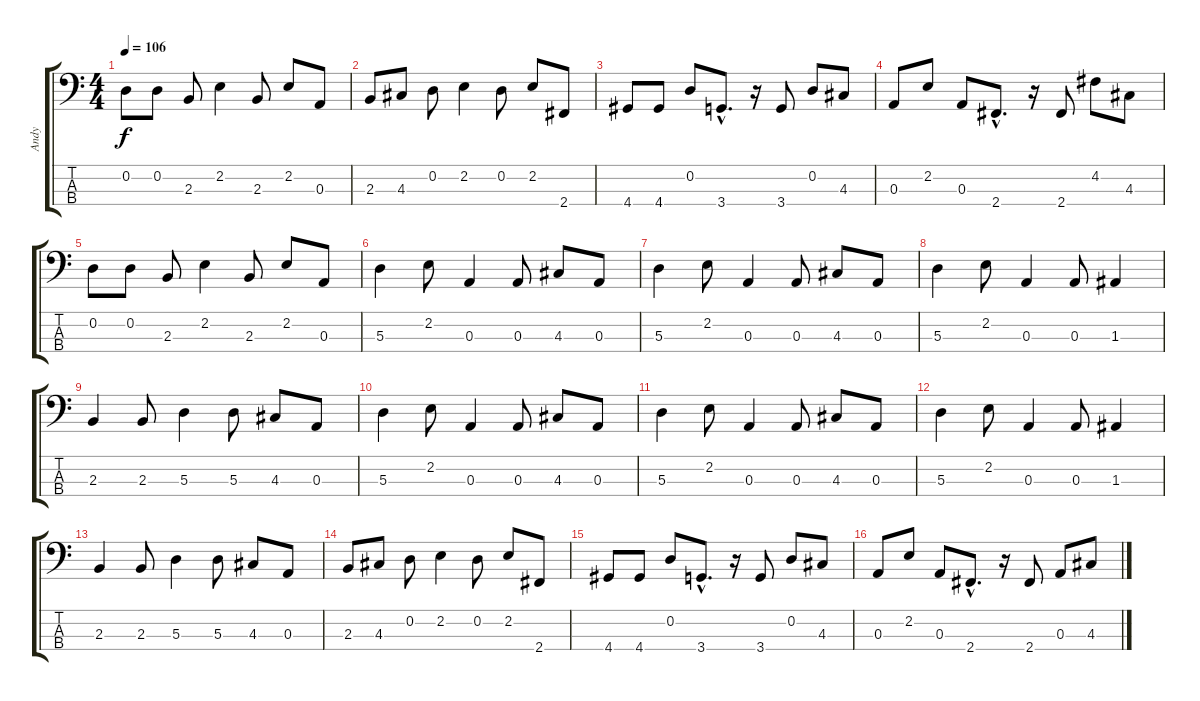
\track ("Andy" "Andy") {instrument electricbasspick}
\staff {score tabs}
\tuning (G2 D2 A1 E1) {hide}
\ts (4 4)
\tempo 106
\clef f4
\ks c
0.2.8{dy f} 0.2.8 2.3.8 2.2.4 2.3.8 2.2.8 0.3.8 |
2.3.8 4.3.8 0.2.8 2.2.4 0.2.8 2.2.8 2.4.8 |
4.4.8 4.4.8 0.2.8 3.4{hac}.8{d} r.16 3.4.8 0.2.8 4.3.8 |
0.3.8 2.2.8 0.3.8 2.4{hac}.8{d} r.16 2.4.8 4.2.8 4.3.8 |
0.2.8 0.2.8 2.3.8 2.2.4 2.3.8 2.2.8 0.3.8 |
5.3.4 2.2.8 0.3.4 0.3.8 4.3.8 0.3.8 |
5.3.4 2.2.8 0.3.4 0.3.8 4.3.8 0.3.8 |
5.3.4 2.2.8 0.3.4 0.3.8 1.3.4 |
2.3.4 2.3.8 5.3.4 5.3.8 4.3.8 0.3.8 |
5.3.4 2.2.8 0.3.4 0.3.8 4.3.8 0.3.8 |
5.3.4 2.2.8 0.3.4 0.3.8 4.3.8 0.3.8 |
5.3.4 2.2.8 0.3.4 0.3.8 1.3.4 |
2.3.4 2.3.8 5.3.4 5.3.8 4.3.8 0.3.8 |
2.3.8 4.3.8 0.2.8 2.2.4 0.2.8 2.2.8 2.4.8 |
4.4.8 4.4.8 0.2.8 3.4{hac}.8{d} r.16 3.4.8 0.2.8 4.3.8 |
0.3.8 2.2.8 0.3.8 2.4{hac}.8{d} r.16 2.4.8 0.3.8 4.3.8
